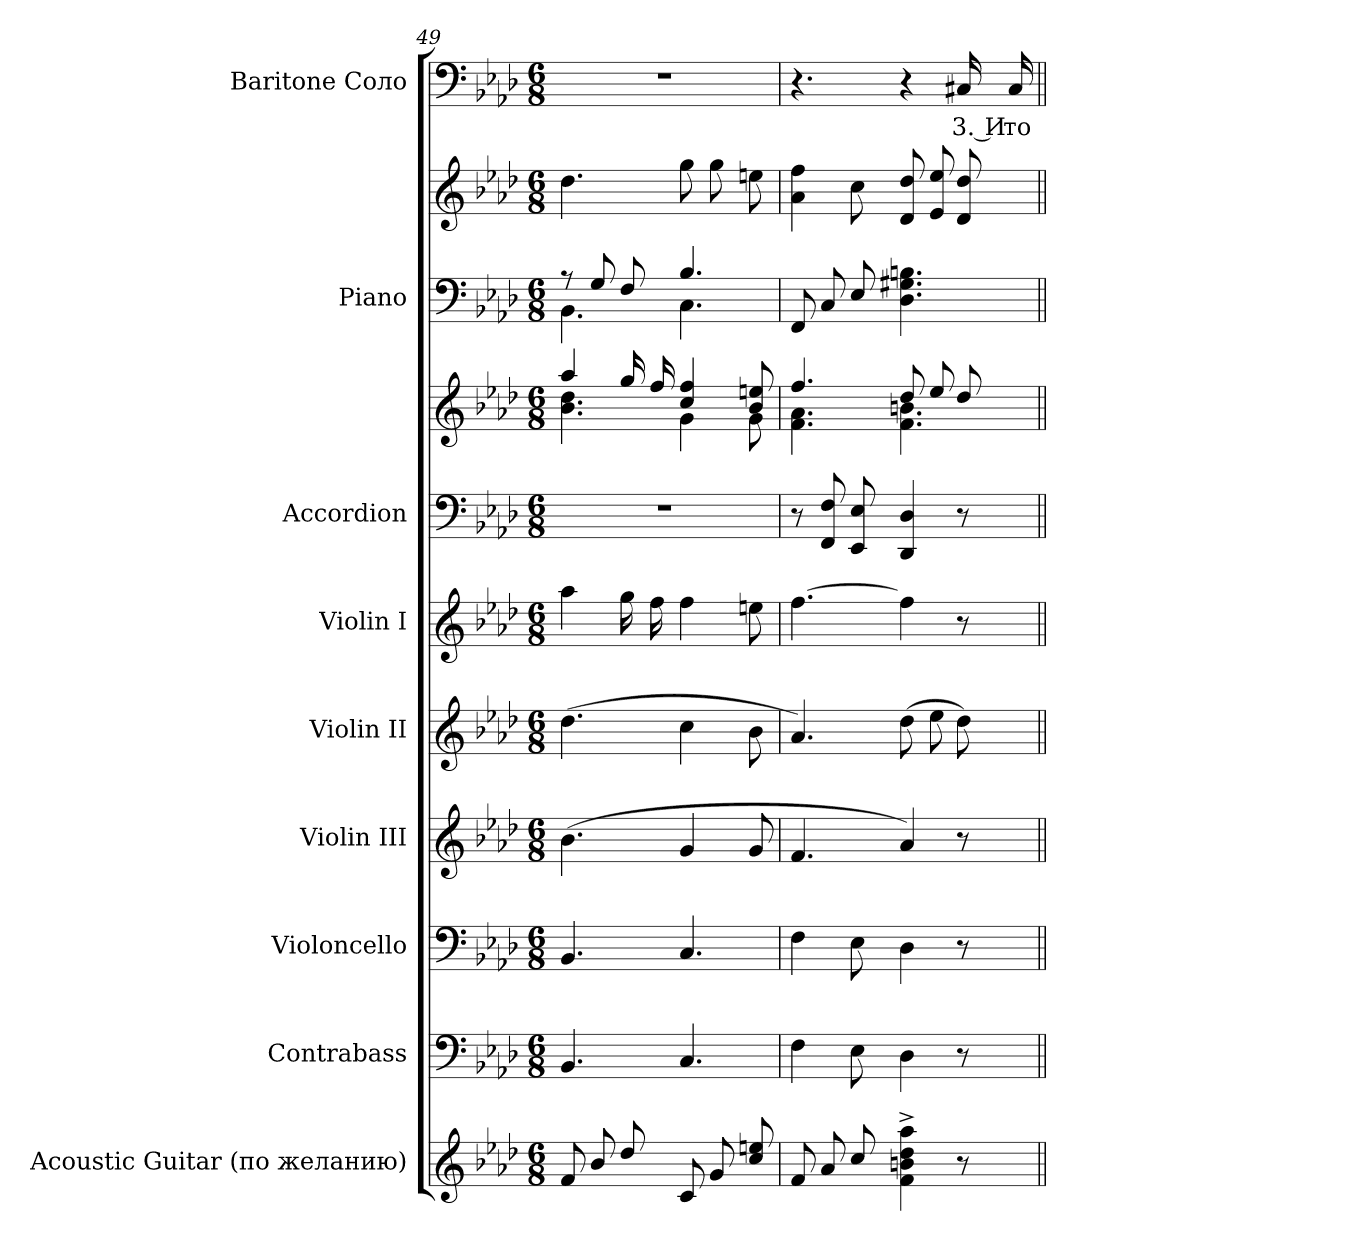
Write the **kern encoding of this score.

**kern	**kern	**kern	**kern	**kern	**kern	**kern	**kern	**kern	**kern	**kern	**text
*part9	*part8	*part7	*part6	*part5	*part4	*part3	*part3	*part2	*part2	*part1	*part1
*staff11	*staff10	*staff9	*staff8	*staff7	*staff6	*staff5	*staff4	*staff3	*staff2	*staff1	*staff1
*I"Acoustic Guitar (по желанию)	*I"Contrabass	*I"Violoncello	*I"Violin III	*I"Violin II	*I"Violin I	*I"Accordion	*	*I"Piano	*	*I"Baritone Соло	*
*I'A. Gtr.	*I'Cb.	*I'Vc.	*I'Vln. III	*I'Vln. II	*I'Vln. I	*I'Accord.	*	*I'Pno.	*	*I'Bar.	*
*clefG2	*clefF4	*clefF4	*clefG2	*clefG2	*clefG2	*clefF4	*clefG2	*clefF4	*clefG2	*clefF4	*
*ITrd7c12	*ITrd7c12	*	*	*	*	*	*	*	*	*	*
*k[b-e-a-d-]	*k[b-e-a-d-]	*k[b-e-a-d-]	*k[b-e-a-d-]	*k[b-e-a-d-]	*k[b-e-a-d-]	*k[b-e-a-d-]	*k[b-e-a-d-]	*k[b-e-a-d-]	*k[b-e-a-d-]	*k[b-e-a-d-]	*
*f:	*f:	*f:	*f:	*f:	*f:	*f:	*f:	*f:	*f:	*f:	*
*M6/8	*M6/8	*M6/8	*M6/8	*M6/8	*M6/8	*M6/8	*M6/8	*M6/8	*M6/8	*M6/8	*
=49	=49	=49	=49	=49	=49	=49	=49	=49	=49	=49	=49
!	!	!	!	!	!	!LO:N:vis=1	!	!	!	!LO:N:vis=1	!
*	*	*	*	*	*	*	*^	*^	*	*	*
8Fi/	4.BBB-i/	4.BB-i/	(4.b-i\	(4.dd-i\	4aa-i\	2.r	4aa-i/	4.b-i\ 4.dd-i	8r	4.BB-i\	4.dd-i\	2.r	.
8B-i/	.	.	.	.	.	.	.	.	8Gi/	.	.	.	.
8d-i/	.	.	.	.	16ggi\	.	16ggi/	.	8Fi/	.	.	.	.
.	.	.	.	.	16ffi\	.	16ffi/	.	.	.	.	.	.
8Ci/	4.CCi/	4.Ci/	4gi/	4cci\	4ffi\	.	4cci/ 4ffi	4gi\	4.B-i/	4.Ci\	8ggi\	.	.
8Gi/	.	.	.	.	.	.	.	.	.	.	8ggi\	.	.
8ci/ 8eni	.	.	8gi/	8b-i\	8eeni\	.	8b-i/ 8eeni	8gi\	.	.	8eeni\	.	.
=50	=50	=50	=50	=50	=50	=50	=50	=50	=50	=50	=50	=50	=50
8Fi/	4FFi\	4Fi\	4.fi/	4.a-i/)	[>4.ffi\	8r	4.ffi/	4.fi\ 4.a-i	8FFi/	4ryy	4a-i\ 4ffi	4.r	.
8A-i/	.	.	.	.	.	8FFi/ 8Fi	.	.	8Ci/	.	.	.	.
8ci/	8EE-i\	8E-i\	.	.	.	8EE-i/ 8E-i	.	.	8E-i/	8ryy	8cci\	.	.
4Fi\^ 4Bni^ 4d-i^ 4a-i^	4DD-i\	4D-i\	4a-i/)	(8dd-i\	4ffi\]	4DD-i/ 4D-i	8dd-i/	4.fi\ 4.bni	4.D-i\ 4.G#Xi 4.Bni	4.ryy	8d-i/ 8dd-i	4r	.
.	.	.	.	8ee-i\	.	.	8ee-i/	.	.	.	8e-i/ 8ee-i	.	.
!	!	!	!	!	!	!	!	!	!	!	!	!	!LO:LY:b:color=#000000
8r	8r	8r	8r	8dd-i\)	8r	8r	8dd-i/	.	.	.	8d-i/ 8dd-i	16C#Xi/	3. И
!	!	!	!	!	!	!	!	!	!	!	!	!	!LO:LY:b:color=#000000
.	.	.	.	.	.	.	.	.	.	.	.	16C#i/	то_
*	*	*	*	*	*	*	*v	*v	*	*	*	*	*
*	*	*	*	*	*	*	*	*v	*v	*	*	*
=||	=||	=||	=||	=||	=||	=||	=||	=||	=||	=||	=||
*-	*-	*-	*-	*-	*-	*-	*-	*-	*-	*-	*-
